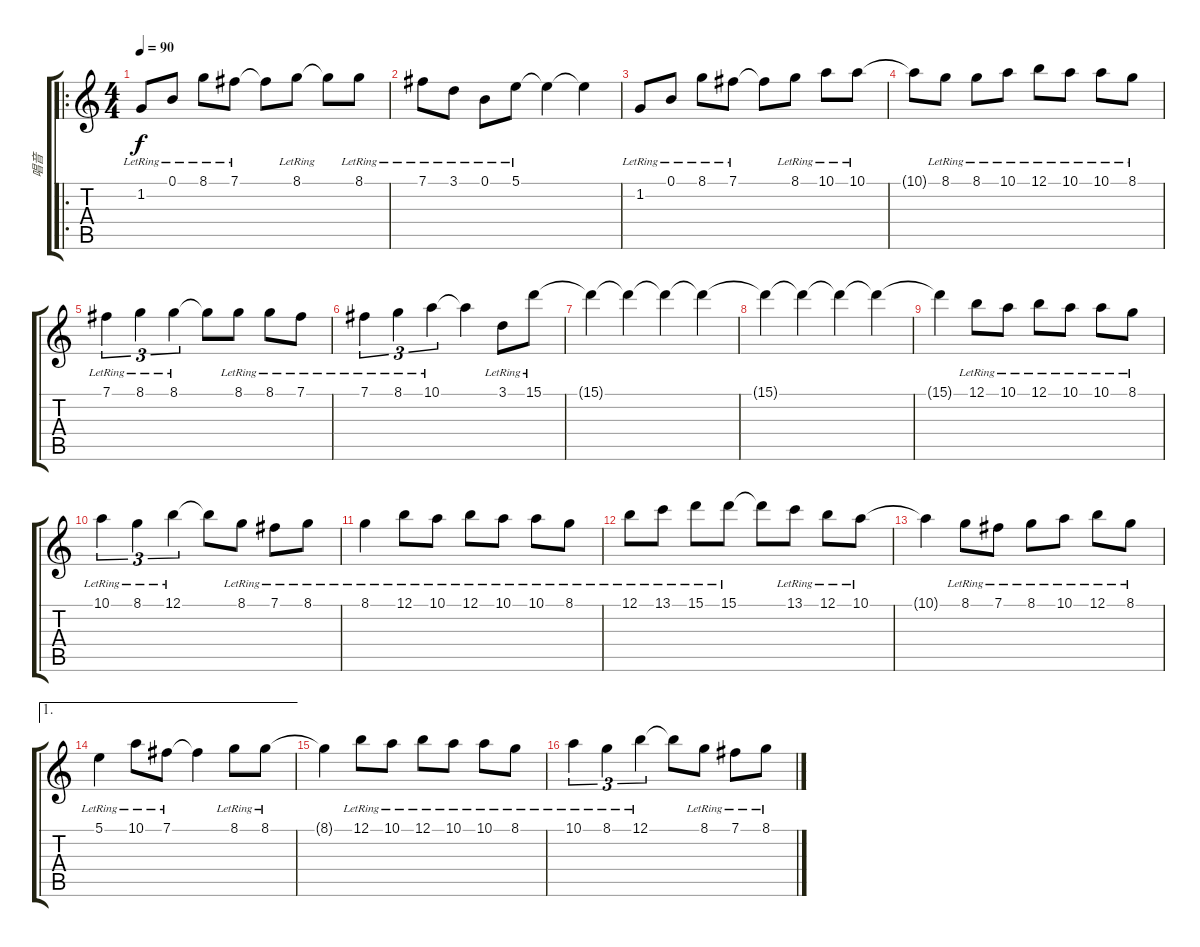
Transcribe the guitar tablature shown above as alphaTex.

\track ("唱音" "唱音") {instrument orchestralharp}
\staff {score tabs}
\tuning (B4 Gb4 D4 A3 E3 B2) {hide}
\ro
\ts (4 4)
\tempo 90
\clef g2
\ks c
1.2{lr}.8{dy f} 0.1{lr}.8 8.1{lr}.8 7.1{lr}.8 7.1{t}.8 8.1{lr}.8 8.1{t}.8 8.1{lr}.8 |
7.1{lr}.8 3.1{lr}.8 0.1{lr}.8 5.1{lr}.8 5.1{t}.4 5.1{t}.4 |
1.2{lr}.8 0.1{lr}.8 8.1{lr}.8 7.1{lr}.8 7.1{t}.8 8.1{lr}.8 10.1{lr}.8 10.1{lr}.8 |
10.1{t}.8 8.1{lr}.8 8.1{lr}.8 10.1{lr}.8 12.1{lr}.8 10.1{lr}.8 10.1{lr}.8 8.1{lr}.8 |
7.1{lr}.4{tu (3 2)} 8.1{lr}.4{tu (3 2)} 8.1{lr}.4{tu (3 2)} 8.1{t}.8 8.1{lr}.8 8.1{lr}.8 7.1{lr}.8 |
7.1{lr}.4{tu (3 2)} 8.1{lr}.4{tu (3 2)} 10.1{lr}.4{tu (3 2)} 10.1{t}.4 3.1{lr}.8 15.1{lr}.8 |
15.1{t}.4 15.1{t}.4 15.1{t}.4 15.1{t}.4 |
15.1{t}.4 15.1{t}.4 15.1{t}.4 15.1{t}.4 |
15.1{t}.4 12.1{lr}.8 10.1{lr}.8 12.1{lr}.8 10.1{lr}.8 10.1{lr}.8 8.1{lr}.8 |
10.1{lr}.4{tu (3 2)} 8.1{lr}.4{tu (3 2)} 12.1{lr}.4{tu (3 2)} 12.1{t}.8 8.1{lr}.8 7.1{lr}.8 8.1{lr}.8 |
8.1{lr}.4 12.1{lr}.8 10.1{lr}.8 12.1{lr}.8 10.1{lr}.8 10.1{lr}.8 8.1{lr}.8 |
12.1{lr}.8 13.1{lr}.8 15.1{lr}.8 15.1{lr}.8 15.1{t}.8 13.1{lr}.8 12.1{lr}.8 10.1{lr}.8 |
10.1{t}.4 8.1{lr}.8 7.1{lr}.8 8.1{lr}.8 10.1{lr}.8 12.1{lr}.8 8.1{lr}.8 |
\ae 1
5.1{lr}.4 10.1{lr}.8 7.1{lr}.8 7.1{t}.4 8.1{lr}.8 8.1{lr}.8 |
8.1{t}.4 12.1{lr}.8 10.1{lr}.8 12.1{lr}.8 10.1{lr}.8 10.1{lr}.8 8.1{lr}.8 |
10.1{lr}.4{tu (3 2)} 8.1{lr}.4{tu (3 2)} 12.1{lr}.4{tu (3 2)} 12.1{t}.8 8.1{lr}.8 7.1{lr}.8 8.1{lr}.8
